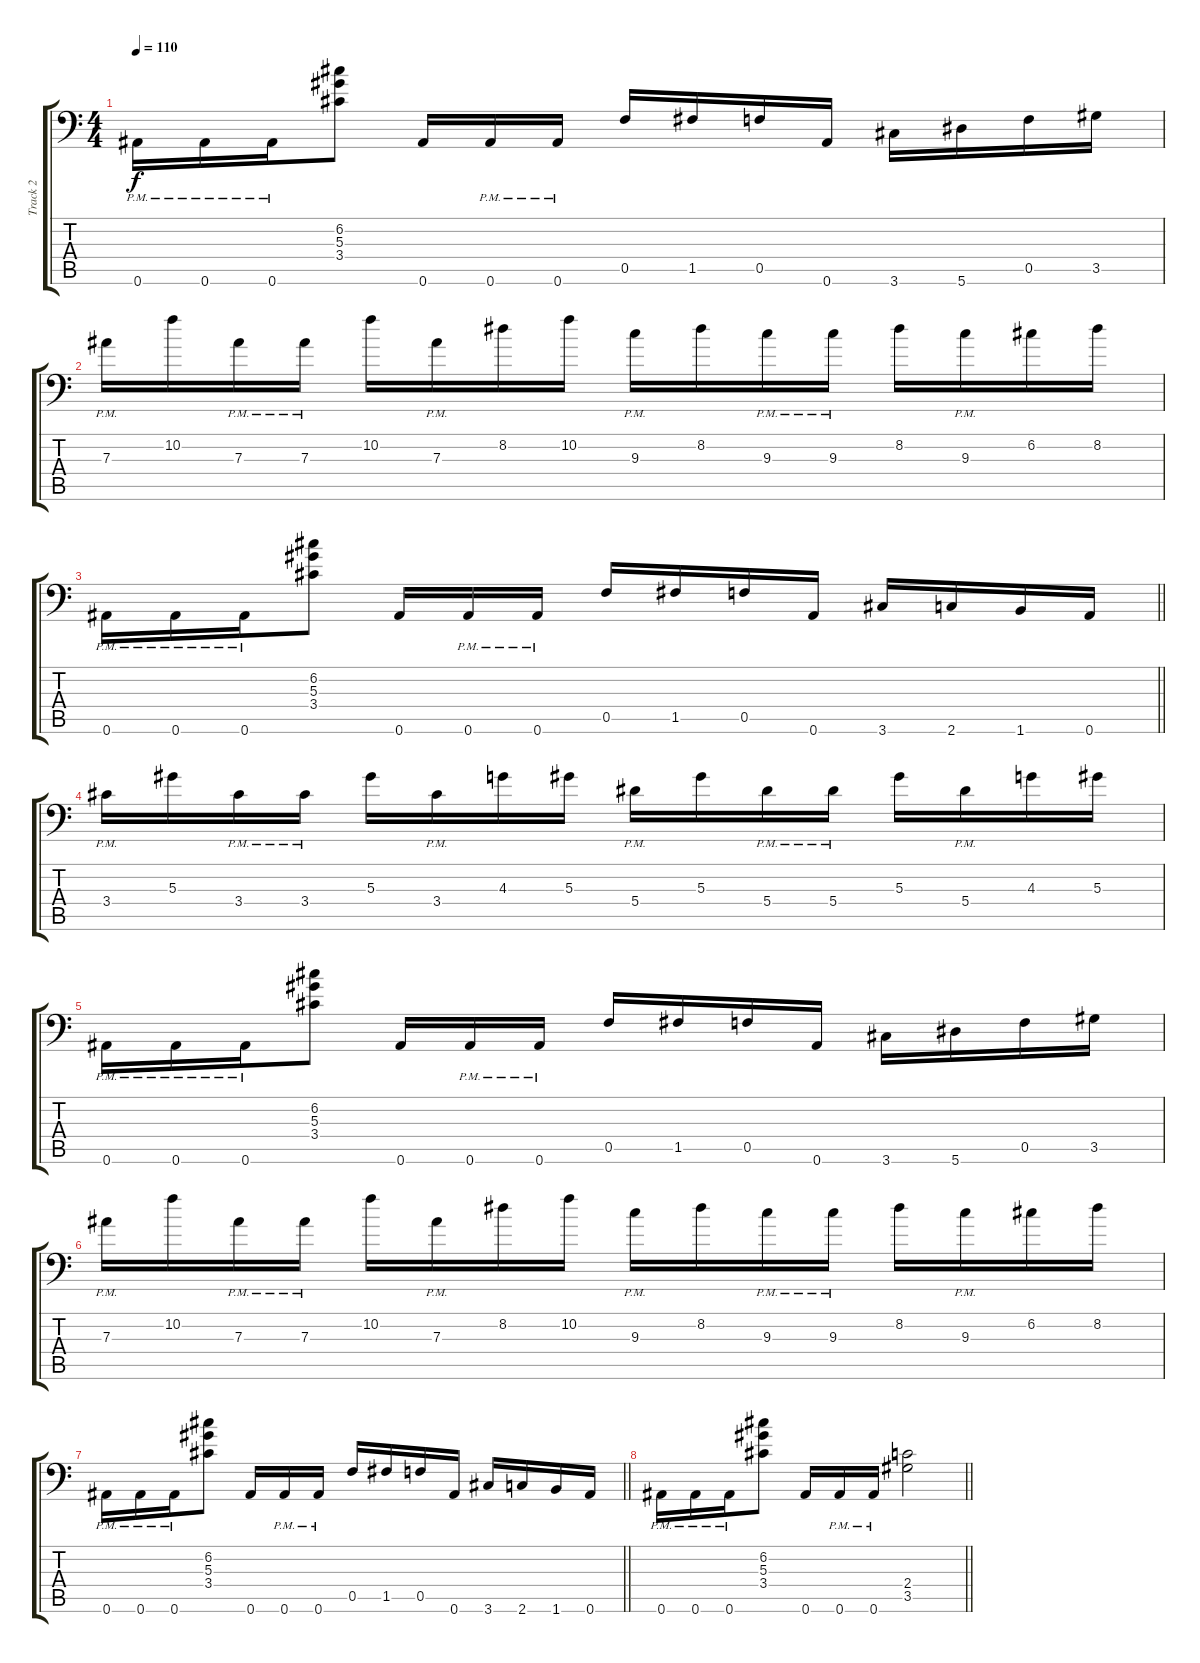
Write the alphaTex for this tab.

\track ("Track 2" "Track 2") {instrument distortionguitar}
\staff {score tabs}
\tuning (C4 G3 Eb3 Bb2 F2 Bb1) {hide}
\ts (4 4)
\tempo 110
\clef f4
\ks c
0.6{pm}.16{dy f} 0.6{pm}.16 0.6{pm}.16 (6.2 5.3 3.4).8 0.6.16 0.6{pm}.16 0.6{pm}.16 0.5.16 1.5.16 0.5.16 0.6.16 3.6.16 5.6.16 0.5.16 3.5.16 |
7.3{pm}.16 10.2.16 7.3{pm}.16 7.3{pm}.16 10.2.16 7.3{pm}.16 8.2.16 10.2.16 9.3{pm}.16 8.2.16 9.3{pm}.16 9.3{pm}.16 8.2.16 9.3{pm}.16 6.2.16 8.2.16 |
\barLineRight lightlight
0.6{pm}.16 0.6{pm}.16 0.6{pm}.16 (6.2 5.3 3.4).8 0.6.16 0.6{pm}.16 0.6{pm}.16 0.5.16 1.5.16 0.5.16 0.6.16 3.6.16 2.6.16 1.6.16 0.6.16 |
3.4{pm}.16 5.3.16 3.4{pm}.16 3.4{pm}.16 5.3.16 3.4{pm}.16 4.3.16 5.3.16 5.4{pm}.16 5.3.16 5.4{pm}.16 5.4{pm}.16 5.3.16 5.4{pm}.16 4.3.16 5.3.16 |
0.6{pm}.16 0.6{pm}.16 0.6{pm}.16 (6.2 5.3 3.4).8 0.6.16 0.6{pm}.16 0.6{pm}.16 0.5.16 1.5.16 0.5.16 0.6.16 3.6.16 5.6.16 0.5.16 3.5.16 |
7.3{pm}.16 10.2.16 7.3{pm}.16 7.3{pm}.16 10.2.16 7.3{pm}.16 8.2.16 10.2.16 9.3{pm}.16 8.2.16 9.3{pm}.16 9.3{pm}.16 8.2.16 9.3{pm}.16 6.2.16 8.2.16 |
\barLineRight lightlight
0.6{pm}.16 0.6{pm}.16 0.6{pm}.16 (6.2 5.3 3.4).8 0.6.16 0.6{pm}.16 0.6{pm}.16 0.5.16 1.5.16 0.5.16 0.6.16 3.6.16 2.6.16 1.6.16 0.6.16 |
\barLineRight lightlight
0.6{pm}.16 0.6{pm}.16 0.6{pm}.16 (6.2 5.3 3.4).8 0.6.16 0.6{pm}.16 0.6{pm}.16 (2.4 3.5).2
